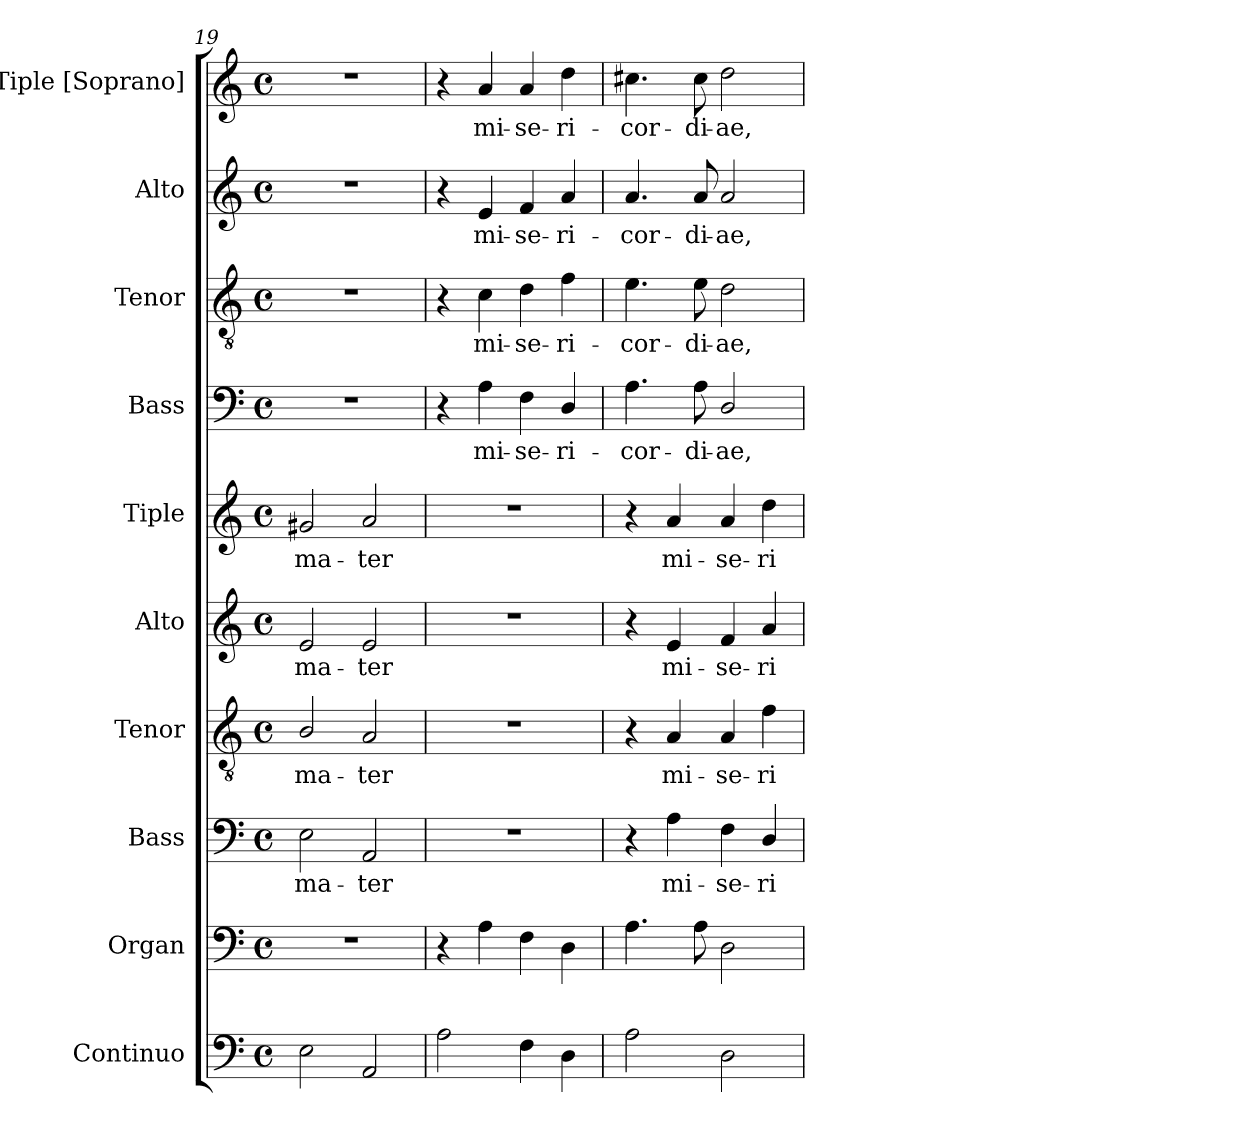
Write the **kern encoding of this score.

**kern	**kern	**kern	**text	**kern	**text	**kern	**text	**kern	**text	**kern	**text	**kern	**text	**kern	**text	**kern	**text
*part10	*part9	*part8	*part8	*part7	*part7	*part6	*part6	*part5	*part5	*part4	*part4	*part3	*part3	*part2	*part2	*part1	*part1
*staff10	*staff9	*staff8	*staff8	*staff7	*staff7	*staff6	*staff6	*staff5	*staff5	*staff4	*staff4	*staff3	*staff3	*staff2	*staff2	*staff1	*staff1
*I"Continuo	*I"Organ	*I"Bass	*	*I"Tenor	*	*I"Alto	*	*I"Tiple	*	*I"Bass	*	*I"Tenor	*	*I"Alto	*	*I"Tiple [Soprano]	*
*I'Cont.	*I'Org.	*I'B.	*	*I'T.	*	*I'A.	*	*	*	*I'B.	*	*I'T.	*	*I'A.	*	*I'S.	*
*clefF4	*clefF4	*clefF4	*	*clefGv2	*	*clefG2	*	*clefG2	*	*clefF4	*	*clefGv2	*	*clefG2	*	*clefG2	*
*	*	*	*	*ITrd7c12	*	*	*	*	*	*	*	*ITrd7c12	*	*	*	*	*
*k[]	*k[]	*k[]	*	*k[]	*	*k[]	*	*k[]	*	*k[]	*	*k[]	*	*k[]	*	*k[]	*
*C:	*C:	*C:	*	*C:	*	*C:	*	*C:	*	*C:	*	*C:	*	*C:	*	*C:	*
*M4/4	*M4/4	*M4/4	*	*M4/4	*	*M4/4	*	*M4/4	*	*M4/4	*	*M4/4	*	*M4/4	*	*M4/4	*
*met(c)	*met(c)	*met(c)	*	*met(c)	*	*met(c)	*	*met(c)	*	*met(c)	*	*met(c)	*	*met(c)	*	*met(c)	*
=19	=19	=19	=19	=19	=19	=19	=19	=19	=19	=19	=19	=19	=19	=19	=19	=19	=19
!	!	!	!LO:LY:b:color=#000000	!	!	!	!	!	!	!	!	!	!	!	!	!	!
!	!	!	!	!	!LO:LY:b:color=#000000	!	!	!	!	!	!	!	!	!	!	!	!
!	!	!	!	!	!	!	!LO:LY:b:color=#000000	!	!	!	!	!	!	!	!	!	!
!	!	!	!	!	!	!	!	!	!LO:LY:b:color=#000000	!	!	!	!	!	!	!	!
2Ei\	1r	2Ei\	ma-	2BBi/	ma-	2ei/	ma-	2g#Xi/	ma-	1r	.	1r	.	1r	.	1r	.
!	!	!	!LO:LY:b:color=#000000	!	!	!	!	!	!	!	!	!	!	!	!	!	!
!	!	!	!	!	!LO:LY:b:color=#000000	!	!	!	!	!	!	!	!	!	!	!	!
!	!	!	!	!	!	!	!LO:LY:b:color=#000000	!	!	!	!	!	!	!	!	!	!
!	!	!	!	!	!	!	!	!	!LO:LY:b:color=#000000	!	!	!	!	!	!	!	!
2AAi/	.	2AAi/	-ter	2AAi/	-ter	2ei/	-ter	2ai/	-ter	.	.	.	.	.	.	.	.
=20	=20	=20	=20	=20	=20	=20	=20	=20	=20	=20	=20	=20	=20	=20	=20	=20	=20
2Ai\	4r	1r	.	1r	.	1r	.	1r	.	4r	.	4r	.	4r	.	4r	.
!	!	!	!	!	!	!	!	!	!	!	!LO:LY:b:color=#000000	!	!	!	!	!	!
!	!	!	!	!	!	!	!	!	!	!	!	!	!LO:LY:b:color=#000000	!	!	!	!
!	!	!	!	!	!	!	!	!	!	!	!	!	!	!	!LO:LY:b:color=#000000	!	!
!	!	!	!	!	!	!	!	!	!	!	!	!	!	!	!	!	!LO:LY:b:color=#000000
.	4Ai\	.	.	.	.	.	.	.	.	4Ai\	mi-	4Ci\	mi-	4ei/	mi-	4ai/	mi-
!	!	!	!	!	!	!	!	!	!	!	!LO:LY:b:color=#000000	!	!	!	!	!	!
!	!	!	!	!	!	!	!	!	!	!	!	!	!LO:LY:b:color=#000000	!	!	!	!
!	!	!	!	!	!	!	!	!	!	!	!	!	!	!	!LO:LY:b:color=#000000	!	!
!	!	!	!	!	!	!	!	!	!	!	!	!	!	!	!	!	!LO:LY:b:color=#000000
4Fi\	4Fi\	.	.	.	.	.	.	.	.	4Fi\	-se-	4Di\	-se-	4fi/	-se-	4ai/	-se-
!	!	!	!	!	!	!	!	!	!	!	!LO:LY:b:color=#000000	!	!	!	!	!	!
!	!	!	!	!	!	!	!	!	!	!	!	!	!LO:LY:b:color=#000000	!	!	!	!
!	!	!	!	!	!	!	!	!	!	!	!	!	!	!	!LO:LY:b:color=#000000	!	!
!	!	!	!	!	!	!	!	!	!	!	!	!	!	!	!	!	!LO:LY:b:color=#000000
4Di\	4Di\	.	.	.	.	.	.	.	.	4Di/	-ri-	4Fi\	-ri-	4ai/	-ri-	4ddi\	-ri-
=21	=21	=21	=21	=21	=21	=21	=21	=21	=21	=21	=21	=21	=21	=21	=21	=21	=21
!	!	!	!	!	!	!	!	!	!	!	!LO:LY:b:color=#000000	!	!	!	!	!	!
!	!	!	!	!	!	!	!	!	!	!	!	!	!LO:LY:b:color=#000000	!	!	!	!
!	!	!	!	!	!	!	!	!	!	!	!	!	!	!	!LO:LY:b:color=#000000	!	!
!	!	!	!	!	!	!	!	!	!	!	!	!	!	!	!	!	!LO:LY:b:color=#000000
2Ai\	4.Ai\	4r	.	4r	.	4r	.	4r	.	4.Ai\	-cor-	4.Ei\	-cor-	4.ai/	-cor-	4.cc#Xi\	-cor-
!	!	!	!LO:LY:b:color=#000000	!	!	!	!	!	!	!	!	!	!	!	!	!	!
!	!	!	!	!	!LO:LY:b:color=#000000	!	!	!	!	!	!	!	!	!	!	!	!
!	!	!	!	!	!	!	!LO:LY:b:color=#000000	!	!	!	!	!	!	!	!	!	!
!	!	!	!	!	!	!	!	!	!LO:LY:b:color=#000000	!	!	!	!	!	!	!	!
.	.	4Ai\	mi-	4AAi/	mi-	4ei/	mi-	4ai/	mi-	.	.	.	.	.	.	.	.
!	!	!	!	!	!	!	!	!	!	!	!LO:LY:b:color=#000000	!	!	!	!	!	!
!	!	!	!	!	!	!	!	!	!	!	!	!	!LO:LY:b:color=#000000	!	!	!	!
!	!	!	!	!	!	!	!	!	!	!	!	!	!	!	!LO:LY:b:color=#000000	!	!
!	!	!	!	!	!	!	!	!	!	!	!	!	!	!	!	!	!LO:LY:b:color=#000000
.	8Ai\	.	.	.	.	.	.	.	.	8Ai\	-di-	8Ei\	-di-	8ai/	-di-	8cc#i\	-di-
!	!	!	!LO:LY:b:color=#000000	!	!	!	!	!	!	!	!	!	!	!	!	!	!
!	!	!	!	!	!LO:LY:b:color=#000000	!	!	!	!	!	!	!	!	!	!	!	!
!	!	!	!	!	!	!	!LO:LY:b:color=#000000	!	!	!	!	!	!	!	!	!	!
!	!	!	!	!	!	!	!	!	!LO:LY:b:color=#000000	!	!	!	!	!	!	!	!
!	!	!	!	!	!	!	!	!	!	!	!LO:LY:b:color=#000000	!	!	!	!	!	!
!	!	!	!	!	!	!	!	!	!	!	!	!	!LO:LY:b:color=#000000	!	!	!	!
!	!	!	!	!	!	!	!	!	!	!	!	!	!	!	!LO:LY:b:color=#000000	!	!
!	!	!	!	!	!	!	!	!	!	!	!	!	!	!	!	!	!LO:LY:b:color=#000000
2Di\	2Di\	4Fi\	-se-	4AAi/	-se-	4fi/	-se-	4ai/	-se-	2Di/	-ae,	2Di\	-ae,	2ai/	-ae,	2ddi\	-ae,
!	!	!	!LO:LY:b:color=#000000	!	!	!	!	!	!	!	!	!	!	!	!	!	!
!	!	!	!	!	!LO:LY:b:color=#000000	!	!	!	!	!	!	!	!	!	!	!	!
!	!	!	!	!	!	!	!LO:LY:b:color=#000000	!	!	!	!	!	!	!	!	!	!
!	!	!	!	!	!	!	!	!	!LO:LY:b:color=#000000	!	!	!	!	!	!	!	!
.	.	4Di/	-ri-	4Fi\	-ri-	4ai/	-ri-	4ddi\	-ri-	.	.	.	.	.	.	.	.
=	=	=	=	=	=	=	=	=	=	=	=	=	=	=	=	=	=
*-	*-	*-	*-	*-	*-	*-	*-	*-	*-	*-	*-	*-	*-	*-	*-	*-	*-
